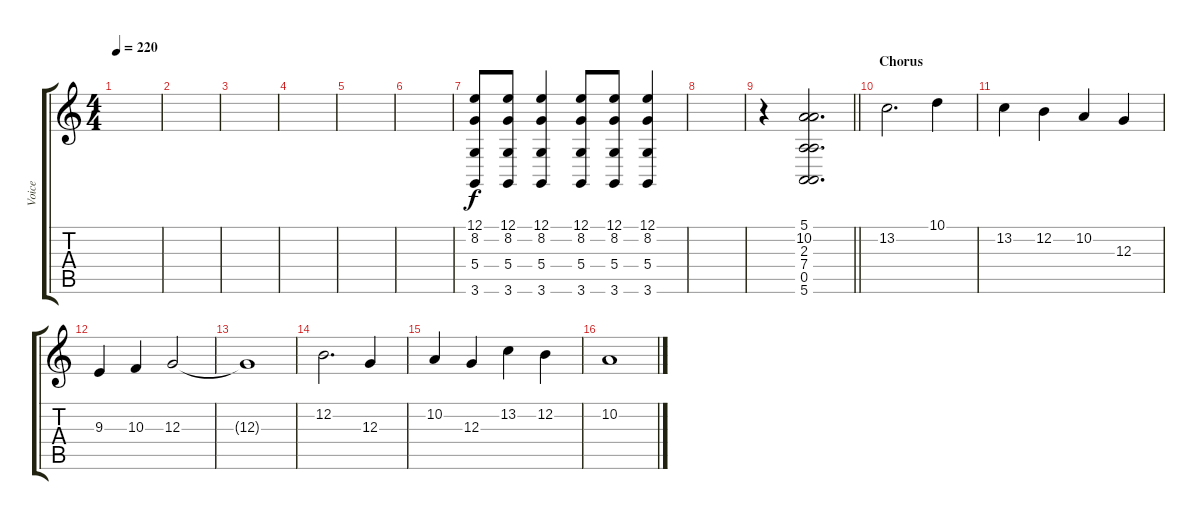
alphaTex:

\track ("Voice" "Voice") {instrument lead6voice}
\staff {score tabs}
\tuning (E4 B3 G3 D3 A2 E2) {hide}
\ts (4 4)
\tempo 220
\clef g2
\ks c
|
|
|
|
|
|
(12.1 8.2 5.4 3.6).8{instrument reversecymbal} (12.1 8.2 5.4 3.6).8 (12.1 8.2 5.4 3.6).4 (12.1 8.2 5.4 3.6).8 (12.1 8.2 5.4 3.6).8 (12.1 8.2 5.4 3.6).4 |
|
\barLineRight lightlight
r.4 (5.1 10.2 2.3 7.4 0.5 5.6).2{d} |
\section ("" "Chorus")
13.2.2{d volume 16 balance 3 instrument stringensemble1} 10.1.4 |
13.2.4 12.2.4 10.2.4 12.3.4 |
9.3.4 10.3.4 12.3.2 |
12.3{t}.1 |
12.2.2{d} 12.3.4 |
10.2.4 12.3.4 13.2.4 12.2.4 |
10.2.1
